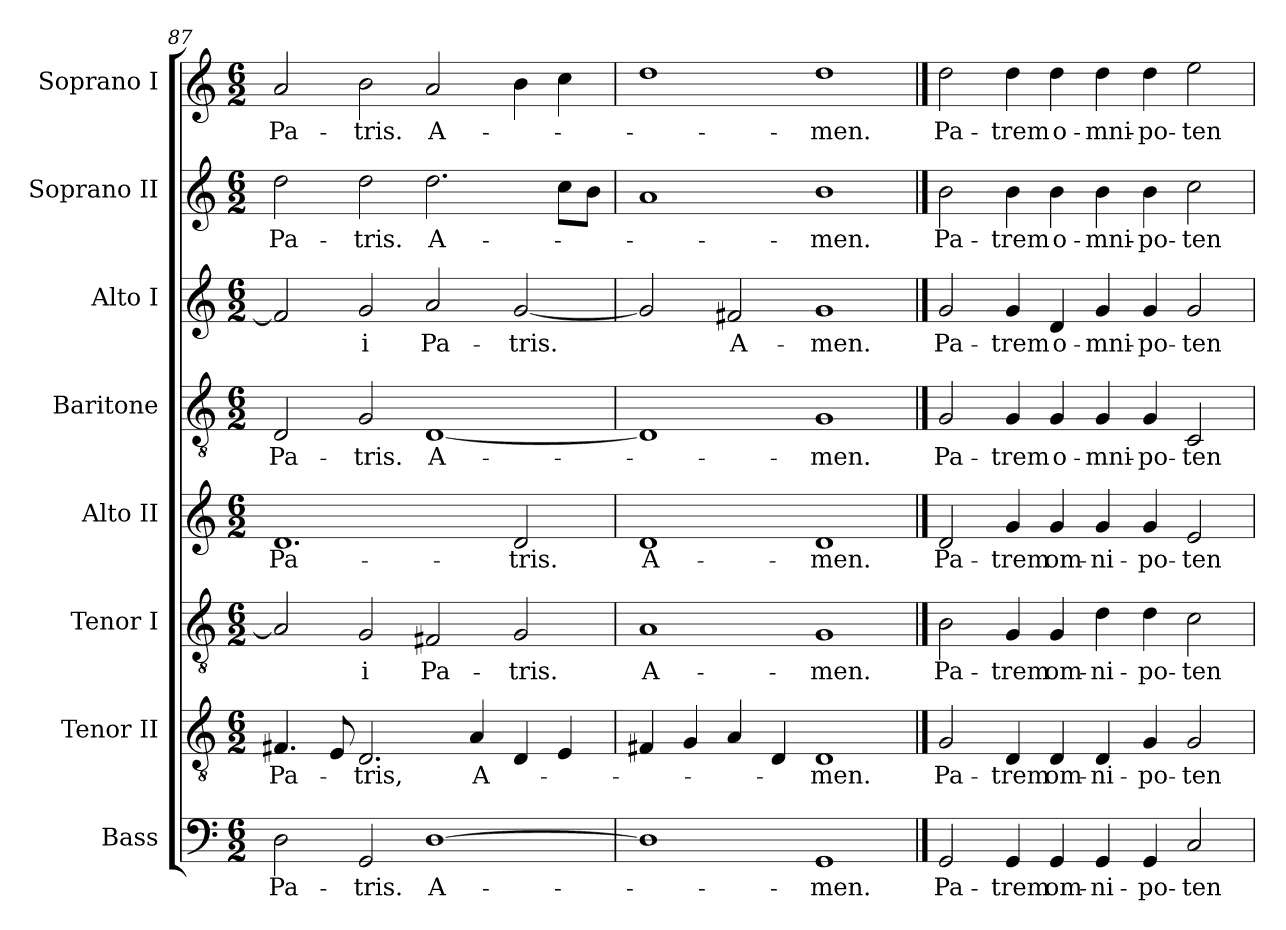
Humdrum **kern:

**kern	**text	**kern	**text	**kern	**text	**kern	**text	**kern	**text	**kern	**text	**kern	**text	**kern	**text
*part8	*part8	*part7	*part7	*part6	*part6	*part5	*part5	*part4	*part4	*part3	*part3	*part2	*part2	*part1	*part1
*staff8	*staff8	*staff7	*staff7	*staff6	*staff6	*staff5	*staff5	*staff4	*staff4	*staff3	*staff3	*staff2	*staff2	*staff1	*staff1
*I"Bass	*	*I"Tenor II	*	*I"Tenor I	*	*I"Alto II	*	*I"Baritone	*	*I"Alto I	*	*I"Soprano II	*	*I"Soprano I	*
*clefF4	*	*clefGv2	*	*clefGv2	*	*clefG2	*	*clefGv2	*	*clefG2	*	*clefG2	*	*clefG2	*
*ITrd7c12	*	*ITrd7c12	*	*ITrd7c12	*	*	*	*ITrd7c12	*	*	*	*	*	*	*
*k[]	*	*k[]	*	*k[]	*	*k[]	*	*k[]	*	*k[]	*	*k[]	*	*k[]	*
*C:	*	*C:	*	*C:	*	*C:	*	*C:	*	*C:	*	*C:	*	*C:	*
*M6/2	*	*M6/2	*	*M6/2	*	*M6/2	*	*M6/2	*	*M6/2	*	*M6/2	*	*M6/2	*
=87	=87	=87	=87	=87	=87	=87	=87	=87	=87	=87	=87	=87	=87	=87	=87
!	!LO:LY:b:color=#000000	!	!	!	!	!	!	!	!	!	!	!	!	!	!
!	!	!	!LO:LY:b:color=#000000	!	!	!	!	!	!	!	!	!	!	!	!
!	!	!	!	!	!	!	!LO:LY:b:color=#000000	!	!	!	!	!	!	!	!
!	!	!	!	!	!	!	!	!	!LO:LY:b:color=#000000	!	!	!	!	!	!
!	!	!	!	!	!	!	!	!	!	!	!	!	!LO:LY:b:color=#000000	!	!
!	!	!	!	!	!	!	!	!	!	!	!	!	!	!	!LO:LY:b:color=#000000
2DDi\	Pa-	4.FF#Xi/	Pa-	2AAi/]	.	1.di	Pa-	2DDi/	Pa-	2f#i/]	.	2ddi\	Pa-	2ai/	Pa-
.	.	8EEi/	.	.	.	.	.	.	.	.	.	.	.	.	.
!	!LO:LY:b:color=#000000	!	!	!	!	!	!	!	!	!	!	!	!	!	!
!	!	!	!LO:LY:b:color=#000000	!	!	!	!	!	!	!	!	!	!	!	!
!	!	!	!	!	!LO:LY:b:color=#000000	!	!	!	!	!	!	!	!	!	!
!	!	!	!	!	!	!	!	!	!LO:LY:b:color=#000000	!	!	!	!	!	!
!	!	!	!	!	!	!	!	!	!	!	!LO:LY:b:color=#000000	!	!	!	!
!	!	!	!	!	!	!	!	!	!	!	!	!	!LO:LY:b:color=#000000	!	!
!	!	!	!	!	!	!	!	!	!	!	!	!	!	!	!LO:LY:b:color=#000000
2GGGi/	-tris.	2.DDi/	-tris,	2GGi/	-i	.	.	2GGi/	-tris.	2gi/	-i	2ddi\	-tris.	2bi\	-tris.
!	!LO:LY:b:color=#000000	!	!	!	!	!	!	!	!	!	!	!	!	!	!
!	!	!	!	!	!LO:LY:b:color=#000000	!	!	!	!	!	!	!	!	!	!
!	!	!	!	!	!	!	!	!	!LO:LY:b:color=#000000	!	!	!	!	!	!
!	!	!	!	!	!	!	!	!	!	!	!LO:LY:b:color=#000000	!	!	!	!
!	!	!	!	!	!	!	!	!	!	!	!	!	!LO:LY:b:color=#000000	!	!
!	!	!	!	!	!	!	!	!	!	!	!	!	!	!	!LO:LY:b:color=#000000
[>1DDi	A-	.	.	2FF#Xi/	Pa-	.	.	[<1DDi	A-	2ai/	Pa-	2.ddi\	A-	2ai/	A-
!	!	!	!LO:LY:b:color=#000000	!	!	!	!	!	!	!	!	!	!	!	!
.	.	4AAi/	A-	.	.	.	.	.	.	.	.	.	.	.	.
!	!	!	!	!	!LO:LY:b:color=#000000	!	!	!	!	!	!	!	!	!	!
!	!	!	!	!	!	!	!LO:LY:b:color=#000000	!	!	!	!	!	!	!	!
!	!	!	!	!	!	!	!	!	!	!	!LO:LY:b:color=#000000	!	!	!	!
.	.	4DDi/	.	2GGi/	-tris.	2di/	-tris.	.	.	[<2gi/	-tris.	.	.	4bi\	.
.	.	4EEi/	.	.	.	.	.	.	.	.	.	8cci\L	.	4cci\	.
.	.	.	.	.	.	.	.	.	.	.	.	8bi\J	.	.	.
=88	=88	=88	=88	=88	=88	=88	=88	=88	=88	=88	=88	=88	=88	=88	=88
!	!	!	!	!	!LO:LY:b:color=#000000	!	!	!	!	!	!	!	!	!	!
!	!	!	!	!	!	!	!LO:LY:b:color=#000000	!	!	!	!	!	!	!	!
1DDi]	.	4FF#Xi/	.	1AAi	A-	1di	A-	1DDi]	.	2gi/]	.	1ai	.	1ddi	.
.	.	4GGi/	.	.	.	.	.	.	.	.	.	.	.	.	.
!	!	!	!	!	!	!	!	!	!	!	!LO:LY:b:color=#000000	!	!	!	!
.	.	4AAi/	.	.	.	.	.	.	.	2f#Xi/	A-	.	.	.	.
.	.	4DDi/	.	.	.	.	.	.	.	.	.	.	.	.	.
!	!LO:LY:b:color=#000000	!	!	!	!	!	!	!	!	!	!	!	!	!	!
!	!	!	!LO:LY:b:color=#000000	!	!	!	!	!	!	!	!	!	!	!	!
!	!	!	!	!	!LO:LY:b:color=#000000	!	!	!	!	!	!	!	!	!	!
!	!	!	!	!	!	!	!LO:LY:b:color=#000000	!	!	!	!	!	!	!	!
!	!	!	!	!	!	!	!	!	!LO:LY:b:color=#000000	!	!	!	!	!	!
!	!	!	!	!	!	!	!	!	!	!	!LO:LY:b:color=#000000	!	!	!	!
!	!	!	!	!	!	!	!	!	!	!	!	!	!LO:LY:b:color=#000000	!	!
!	!	!	!	!	!	!	!	!	!	!	!	!	!	!	!LO:LY:b:color=#000000
1GGGi	-men.	1DDi	-men.	1GGi	-men.	1di	-men.	1GGi	-men.	1gi	-men.	1bi	-men.	1ddi	-men.
!!LO:PB:g=z
==1	==1	==1	==1	==1	==1	==1	==1	==1	==1	==1	==1	==1	==1	==1	==1
!	!LO:LY:b:color=#000000	!	!	!	!	!	!	!	!	!	!	!	!	!	!
!	!	!	!LO:LY:b:color=#000000	!	!	!	!	!	!	!	!	!	!	!	!
!	!	!	!	!	!LO:LY:b:color=#000000	!	!	!	!	!	!	!	!	!	!
!	!	!	!	!	!	!	!LO:LY:b:color=#000000	!	!	!	!	!	!	!	!
!	!	!	!	!	!	!	!	!	!LO:LY:b:color=#000000	!	!	!	!	!	!
!	!	!	!	!	!	!	!	!	!	!	!LO:LY:b:color=#000000	!	!	!	!
!	!	!	!	!	!	!	!	!	!	!	!	!	!LO:LY:b:color=#000000	!	!
!	!	!	!	!	!	!	!	!	!	!	!	!	!	!	!LO:LY:b:color=#000000
2GGGi/	Pa-	2GGi/	Pa-	2BBi\	Pa-	2di/	Pa-	2GGi/	Pa-	2gi/	Pa-	2bi\	Pa-	2ddi\	Pa-
!	!LO:LY:b:color=#000000	!	!	!	!	!	!	!	!	!	!	!	!	!	!
!	!	!	!LO:LY:b:color=#000000	!	!	!	!	!	!	!	!	!	!	!	!
!	!	!	!	!	!LO:LY:b:color=#000000	!	!	!	!	!	!	!	!	!	!
!	!	!	!	!	!	!	!LO:LY:b:color=#000000	!	!	!	!	!	!	!	!
!	!	!	!	!	!	!	!	!	!LO:LY:b:color=#000000	!	!	!	!	!	!
!	!	!	!	!	!	!	!	!	!	!	!LO:LY:b:color=#000000	!	!	!	!
!	!	!	!	!	!	!	!	!	!	!	!	!	!LO:LY:b:color=#000000	!	!
!	!	!	!	!	!	!	!	!	!	!	!	!	!	!	!LO:LY:b:color=#000000
4GGGi/	-trem	4DDi/	-trem	4GGi/	-trem	4gi/	-trem	4GGi/	-trem	4gi/	-trem	4bi\	-trem	4ddi\	-trem
!	!LO:LY:b:color=#000000	!	!	!	!	!	!	!	!	!	!	!	!	!	!
!	!	!	!LO:LY:b:color=#000000	!	!	!	!	!	!	!	!	!	!	!	!
!	!	!	!	!	!LO:LY:b:color=#000000	!	!	!	!	!	!	!	!	!	!
!	!	!	!	!	!	!	!LO:LY:b:color=#000000	!	!	!	!	!	!	!	!
!	!	!	!	!	!	!	!	!	!LO:LY:b:color=#000000	!	!	!	!	!	!
!	!	!	!	!	!	!	!	!	!	!	!LO:LY:b:color=#000000	!	!	!	!
!	!	!	!	!	!	!	!	!	!	!	!	!	!LO:LY:b:color=#000000	!	!
!	!	!	!	!	!	!	!	!	!	!	!	!	!	!	!LO:LY:b:color=#000000
4GGGi/	om-	4DDi/	om-	4GGi/	om-	4gi/	om-	4GGi/	o-	4di/	o-	4bi\	o-	4ddi\	o-
!	!LO:LY:b:color=#000000	!	!	!	!	!	!	!	!	!	!	!	!	!	!
!	!	!	!LO:LY:b:color=#000000	!	!	!	!	!	!	!	!	!	!	!	!
!	!	!	!	!	!LO:LY:b:color=#000000	!	!	!	!	!	!	!	!	!	!
!	!	!	!	!	!	!	!LO:LY:b:color=#000000	!	!	!	!	!	!	!	!
!	!	!	!	!	!	!	!	!	!LO:LY:b:color=#000000	!	!	!	!	!	!
!	!	!	!	!	!	!	!	!	!	!	!LO:LY:b:color=#000000	!	!	!	!
!	!	!	!	!	!	!	!	!	!	!	!	!	!LO:LY:b:color=#000000	!	!
!	!	!	!	!	!	!	!	!	!	!	!	!	!	!	!LO:LY:b:color=#000000
4GGGi/	-ni-	4DDi/	-ni-	4Di\	-ni-	4gi/	-ni-	4GGi/	-mni-	4gi/	-mni-	4bi\	-mni-	4ddi\	-mni-
!	!LO:LY:b:color=#000000	!	!	!	!	!	!	!	!	!	!	!	!	!	!
!	!	!	!LO:LY:b:color=#000000	!	!	!	!	!	!	!	!	!	!	!	!
!	!	!	!	!	!LO:LY:b:color=#000000	!	!	!	!	!	!	!	!	!	!
!	!	!	!	!	!	!	!LO:LY:b:color=#000000	!	!	!	!	!	!	!	!
!	!	!	!	!	!	!	!	!	!LO:LY:b:color=#000000	!	!	!	!	!	!
!	!	!	!	!	!	!	!	!	!	!	!LO:LY:b:color=#000000	!	!	!	!
!	!	!	!	!	!	!	!	!	!	!	!	!	!LO:LY:b:color=#000000	!	!
!	!	!	!	!	!	!	!	!	!	!	!	!	!	!	!LO:LY:b:color=#000000
4GGGi/	-po-	4GGi/	-po-	4Di\	-po-	4gi/	-po-	4GGi/	-po-	4gi/	-po-	4bi\	-po-	4ddi\	-po-
!	!LO:LY:b:color=#000000	!	!	!	!	!	!	!	!	!	!	!	!	!	!
!	!	!	!LO:LY:b:color=#000000	!	!	!	!	!	!	!	!	!	!	!	!
!	!	!	!	!	!LO:LY:b:color=#000000	!	!	!	!	!	!	!	!	!	!
!	!	!	!	!	!	!	!LO:LY:b:color=#000000	!	!	!	!	!	!	!	!
!	!	!	!	!	!	!	!	!	!LO:LY:b:color=#000000	!	!	!	!	!	!
!	!	!	!	!	!	!	!	!	!	!	!LO:LY:b:color=#000000	!	!	!	!
!	!	!	!	!	!	!	!	!	!	!	!	!	!LO:LY:b:color=#000000	!	!
!	!	!	!	!	!	!	!	!	!	!	!	!	!	!	!LO:LY:b:color=#000000
2CCi/	-ten-	2GGi/	-ten-	2Ci\	-ten-	2ei/	-ten-	2CCi/	-ten-	2gi/	-ten-	2cci\	-ten-	2eei\	-ten-
=	=	=	=	=	=	=	=	=	=	=	=	=	=	=	=
*-	*-	*-	*-	*-	*-	*-	*-	*-	*-	*-	*-	*-	*-	*-	*-
